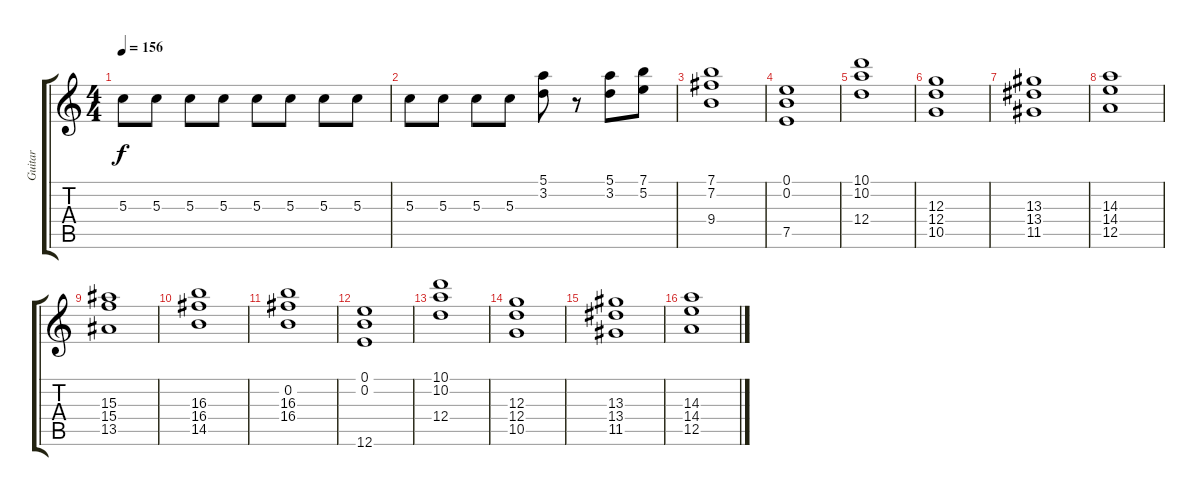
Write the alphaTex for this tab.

\track (" Guitar" " Guitar") {instrument distortionguitar}
\staff {score tabs}
\tuning (E4 B3 G3 D3 A2 E2) {hide}
\ts (4 4)
\tempo 156
\clef g2
\ks c
5.3.8{dy f} 5.3.8 5.3.8 5.3.8 5.3.8 5.3.8 5.3.8 5.3.8 |
5.3.8 5.3.8 5.3.8 5.3.8 (5.1 3.2).8 r.8 (5.1 3.2).8 (7.1 5.2).8 |
(7.1 7.2 9.4).1 |
(0.1 0.2 7.5).1 |
(10.1 10.2 12.4).1 |
(12.3 12.4 10.5).1 |
(13.3 13.4 11.5).1 |
(14.3 14.4 12.5).1 |
(15.3 15.4 13.5).1 |
(16.3 16.4 14.5).1 |
(0.2 16.3 16.4).1 |
(0.1 0.2 12.6).1 |
(10.1 10.2 12.4).1 |
(12.3 12.4 10.5).1 |
(13.3 13.4 11.5).1 |
(14.3 14.4 12.5).1
